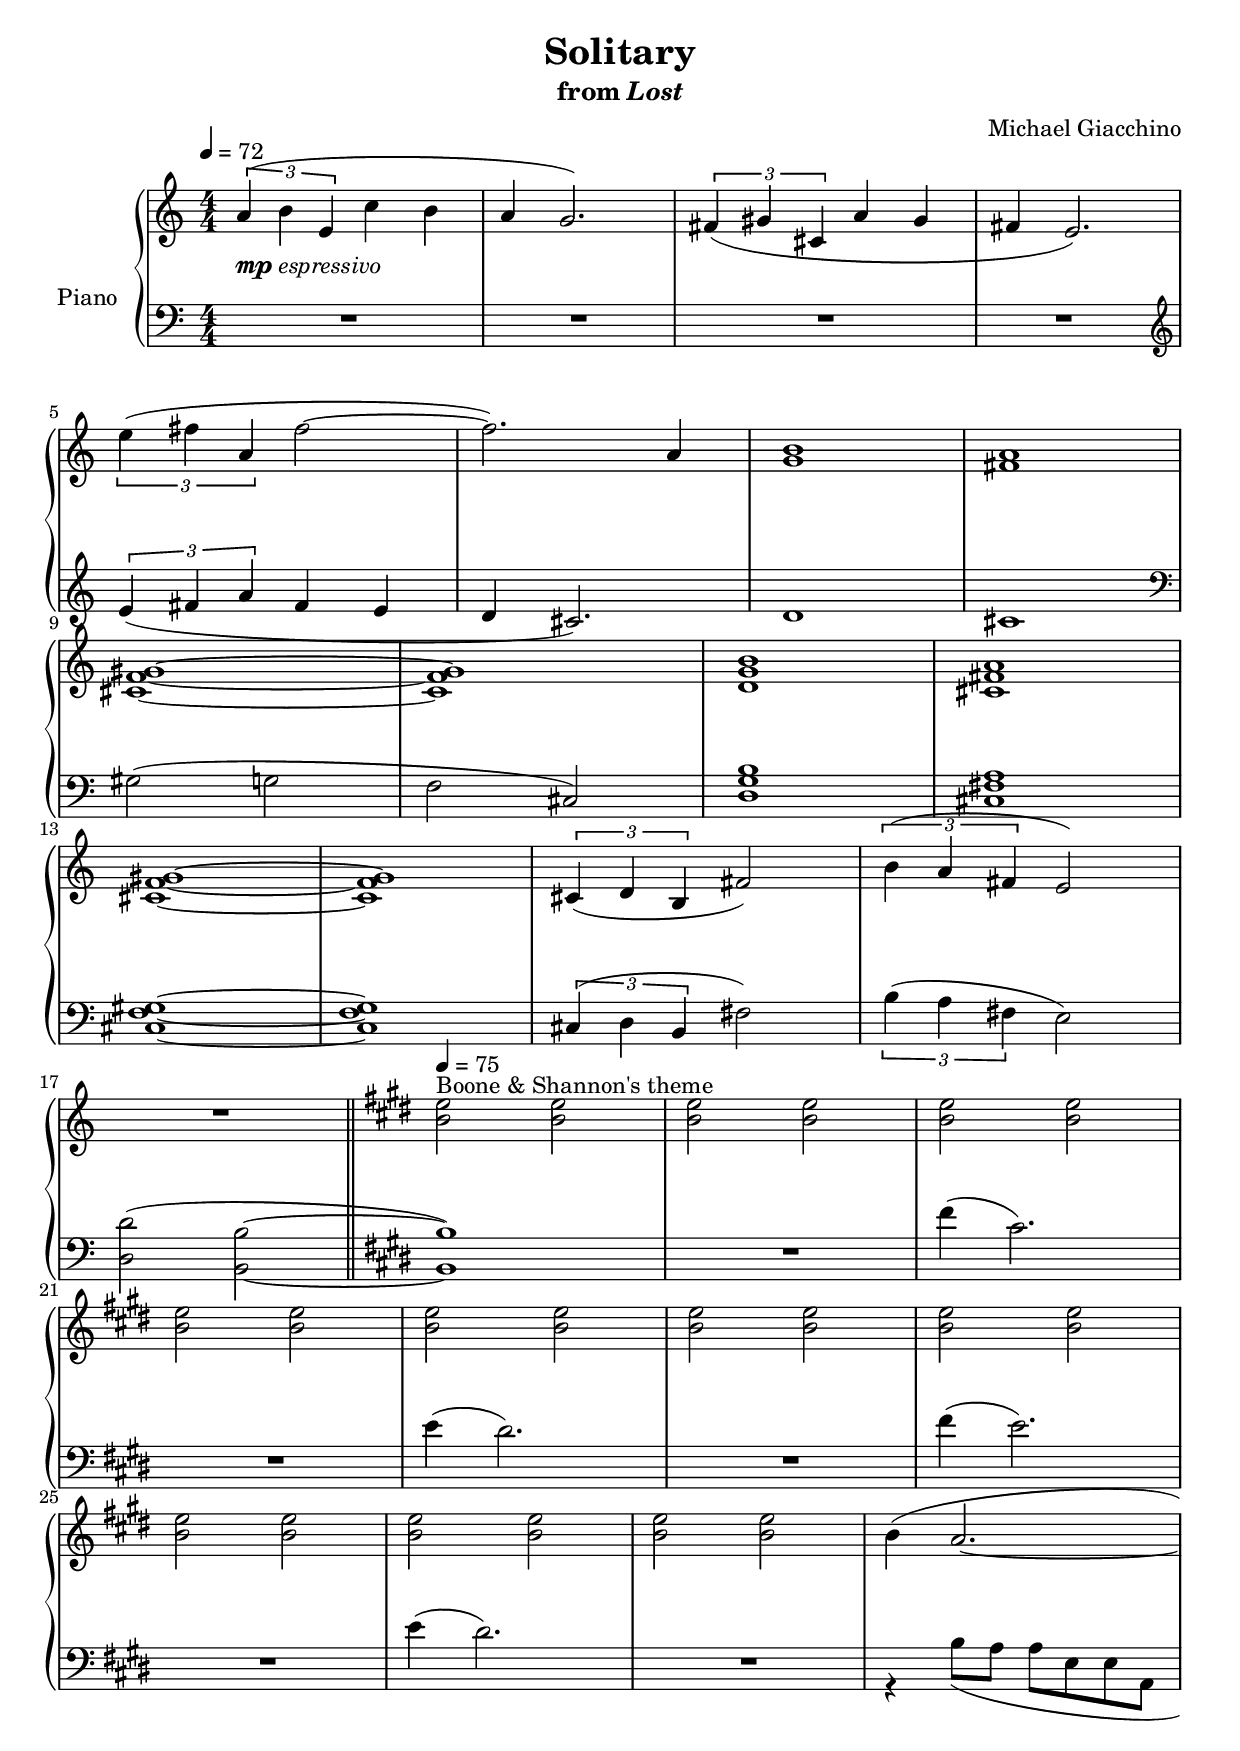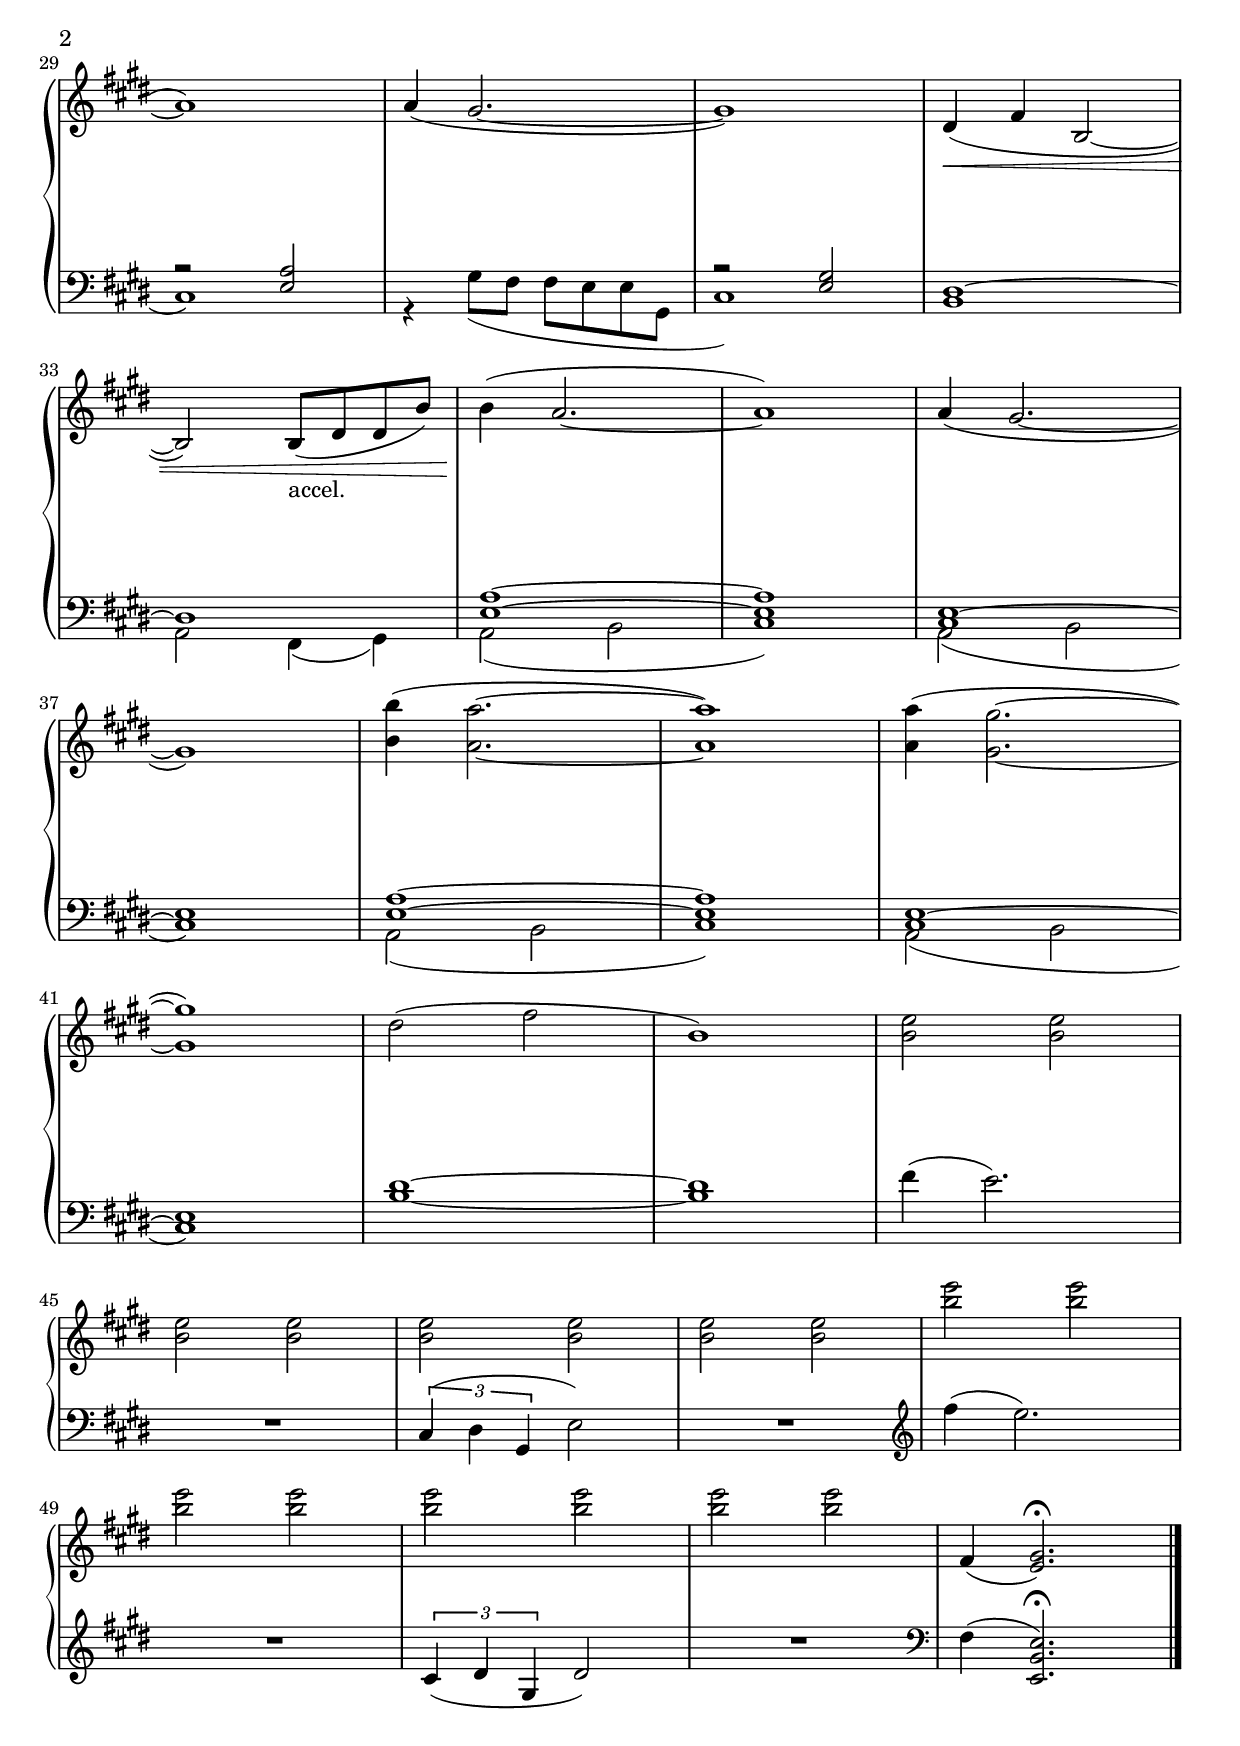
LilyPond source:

\version "2.12.2"

\header {
  title = "Solitary"
  subtitle = \markup { "from" \italic "Lost" }
  composer = "Michael Giacchino"
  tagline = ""
}

global = {
  \tempo 4 = 72
  \key c \major
  \time 4/4
  \numericTimeSignature
  s1*17
  \bar "||"
  \tempo 4 = 75
  \key e \major
  s1*35
  \bar "|."
}

upper = \relative c'' {
  \clef treble
  \times 2/3 { a4( b e, } c' b
  a g2.)
  \times 2/3 { fis4( gis cis, } a' gis
  fis e2.)
  \break

  \times 2/3 { e'4( fis a, } fis'2~
  fis2.) a,4
  <g b>1
  <fis a>
  \break

  <cis f gis>~
  <cis f gis>
  <d g b>
  <cis fis a>
  \break

  <cis f gis>~
  <cis f gis>
  \times 2/3 { cis4( d b } fis'2)
  \times 2/3 { b4( a fis } e2)
  \break

  R1
  <b' e>2^"Boone & Shannon's theme" <b e>
  <b e> <b e>
  <b e> <b e>
  \break

  <b e> <b e>
  <b e> <b e>
  <b e> <b e>
  <b e> <b e>
  \break

  <b e> <b e>
  <b e> <b e>
  <b e> <b e>
  b4( a2.~
  \break

  a1)
  a4( gis2.~
  gis1)
  dis4( fis b,2~
  \break

  b2) b8( dis dis b')
  b4( a2.~
  a1)
  a4( gis2.~
  \break

  gis1)
  <b b'>4( <a a'>2.~
  <a a'>1)
  <a a'>4( <gis gis'>2.~
  \break

  <gis gis'>1)
  dis'2( fis
  b,1)
  <b e>2 <b e>
  \break

  <b e> <b e>
  <b e> <b e>
  <b e> <b e>
  <b' e> <b e>
  \break

  <b e> <b e>
  <b e> <b e>
  <b e> <b e>
  fis,4( <e gis>2.\fermata)
}

lower = \relative c {
  \clef bass
  R1*4
  \clef treble

  \times 2/3 { e'4( fis a } fis e
  d cis2.)
  d1
  cis1
  \clef bass

  gis2( g
  f cis)
  <d g b>1
  <cis fis a>

  <cis f gis>~
  <cis f gis>
  \times 2/3 { cis4( d b } fis'2)
  \times 2/3 { b4( a fis } e2)

  <d d'>2( <b b'>~
  <b b'>1)
  R1
  fis''4( cis2.)

  R1
  e4( dis2.)
  R1
  fis4( e2.)

  R1
  e4( dis2.)
  R1

  <<
    {
      s1

      r2 <e, a>
      s1
      r2 <e gis>
      dis1~

      dis
      <e a>~
      <e a>
      <cis~ e>

      <cis e>
      <e a>~
      <e a>
      <cis~ e>

      <cis e>
    }
  \\
    {
      r4 b'8( a a e e a,

      cis1)
      r4 gis'8( fis fis e e gis,
      cis1)
      b

      a2 fis4( gis)
      a2( b
      cis1)
      a2( b

      % XXX: this produces a harmless warning about clashing note columns
      \voiceOne
      cis1)
      \voiceTwo
      a2( b
      cis1)
      a2( b

      % XXX: same as above
      \voiceOne
      cis1)
    }
  >>
  <b' dis>~
  <b dis>
  fis'4( e2.)

  R1
  \times 2/3 { cis,4( dis gis, } e'2)
  R1
  \clef treble
  fis''4( e2.)

  R1
  \times 2/3 { cis,4( dis gis, } dis'2)
  R1
  \clef bass
  fis,4( <e, b' e>2.\fermata)
}

dynamics = {
  s1-\markup { \dynamic "mp" "espressivo" }
  s1*4
  s2 s32*15\< s32\!
  s1\mf
  s32*95\> s32\!
  s1*7\p
  s1*2\p
  s1*6\p
  s2 s32*39\< s32\! s32*8
  s1*4\mp
  <<
    {
      s1\<
      s32*31 s32\!
    }
  \\
    {
      s1
      s2 s2-"accel."
    }
  >>
  s1*4\f
  s1*2\mp
  s32*63\> s32\!
  s1\p
}

pedal = {
}

chordnames = \chordmode {
}

\include "../../template_piano_solo.ly"
